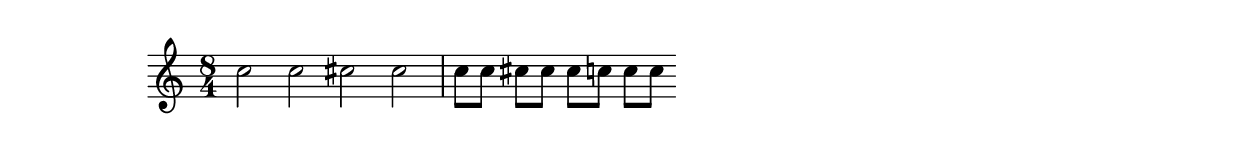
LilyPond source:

\version "1.7.18"

\header {
texidoc = "Accidentals sticking out to the left
of a note will take a little more space, but only if the spacing is tight." 
}

\score { \notes \relative c'' {
    \time 8/4
    c2 c2 cis2 cis2 |
    c8 c8 cis8 cis8 cis c c c]
}
\paper { raggedright = ##t}

}

%% new-chords-done %%
